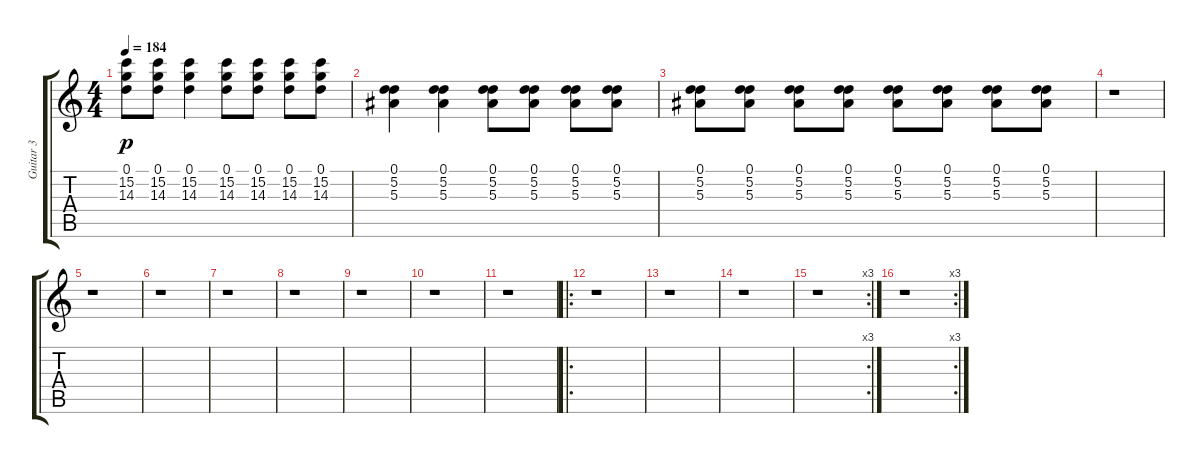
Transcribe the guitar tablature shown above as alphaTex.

\track ("Guitar 3" "Guitar 3") {instrument overdrivenguitar}
\staff {score tabs}
\tuning (D4 A3 F3 C3 G2 D2) {hide}
\ts (4 4)
\tempo 184
\clef g2
\ks c
(0.1{t} 15.2{t} 14.3{t}).8{dy p} (0.1 15.2 14.3).8 (0.1 15.2 14.3).4 (0.1 15.2 14.3).8 (0.1 15.2 14.3).8 (0.1 15.2 14.3).8 (0.1 15.2 14.3).8 |
(0.1 5.2 5.3).4 (0.1 5.2 5.3).4 (0.1 5.2 5.3).8 (0.1 5.2 5.3).8 (0.1 5.2 5.3).8 (0.1 5.2 5.3).8 |
(0.1 5.2 5.3).8 (0.1 5.2 5.3).8 (0.1 5.2 5.3).8 (0.1 5.2 5.3).8 (0.1 5.2 5.3).8 (0.1 5.2 5.3).8 (0.1 5.2 5.3).8 (0.1 5.2 5.3).8 |
r.1 |
r.1 |
r.1 |
r.1 |
r.1 |
r.1 |
r.1 |
r.1 |
\ro
r.1 |
r.1 |
r.1 |
\rc 3
r.1 |
\rc 3
r.1
